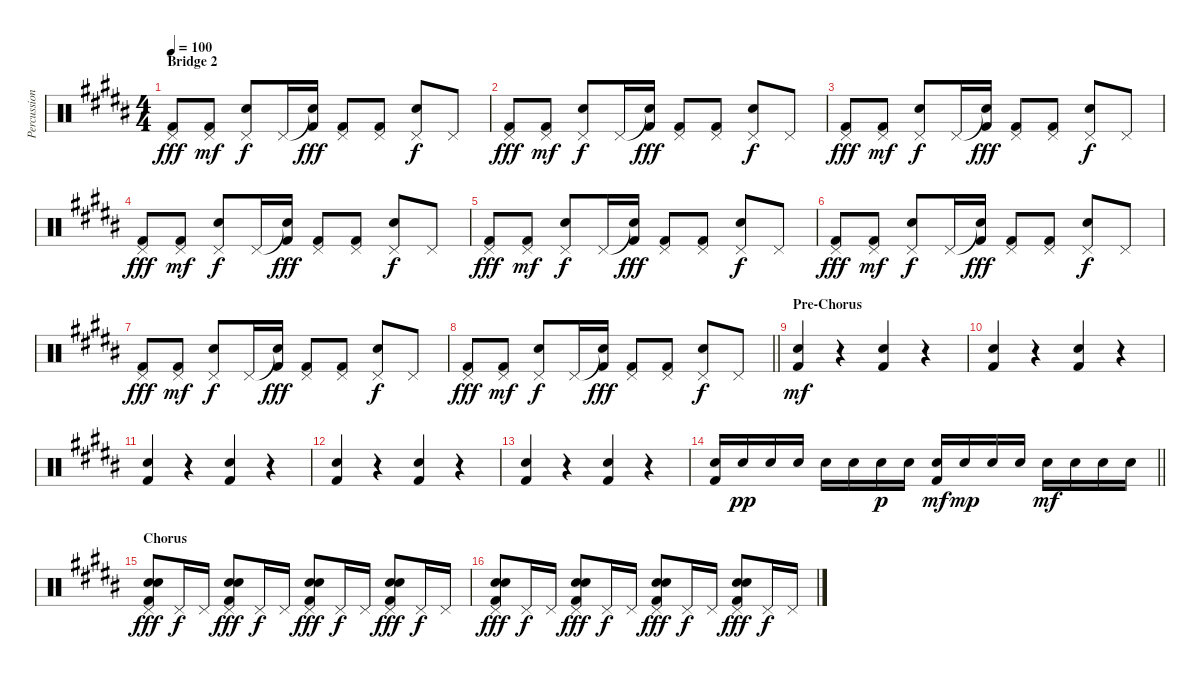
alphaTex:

\track ("Percussion" "Percussion") {instrument percussion}
\staff {score}
\articulation defaults
\ts (4 4)
\section ("" "Bridge 2")
\tempo 100
\clef neutral
\ks b
("Pedal Hi-Hat (hit)" "Kick (hit) 2").8{dy fff} ("Pedal Hi-Hat (hit)" "Kick (hit) 2").8{dy mf} ("Pedal Hi-Hat (hit)" "Snare (hit) 2").8{dy f} "Pedal Hi-Hat (hit)".16 ("Snare (hit)"{t} "Kick (hit) 2").16{dy fff} ("Pedal Hi-Hat (hit)" "Kick (hit) 2").8 ("Pedal Hi-Hat (hit)" "Kick (hit) 2").8 ("Pedal Hi-Hat (hit)" "Snare (hit) 2").8{dy f} "Pedal Hi-Hat (hit)".8 |
("Pedal Hi-Hat (hit)" "Kick (hit) 2").8{dy fff} ("Pedal Hi-Hat (hit)" "Kick (hit) 2").8{dy mf} ("Pedal Hi-Hat (hit)" "Snare (hit) 2").8{dy f} "Pedal Hi-Hat (hit)".16 ("Snare (hit)"{t} "Kick (hit) 2").16{dy fff} ("Pedal Hi-Hat (hit)" "Kick (hit) 2").8 ("Pedal Hi-Hat (hit)" "Kick (hit) 2").8 ("Pedal Hi-Hat (hit)" "Snare (hit) 2").8{dy f} "Pedal Hi-Hat (hit)".8 |
("Pedal Hi-Hat (hit)" "Kick (hit) 2").8{dy fff} ("Pedal Hi-Hat (hit)" "Kick (hit) 2").8{dy mf} ("Pedal Hi-Hat (hit)" "Snare (hit) 2").8{dy f} "Pedal Hi-Hat (hit)".16 ("Snare (hit)"{t} "Kick (hit) 2").16{dy fff} ("Pedal Hi-Hat (hit)" "Kick (hit) 2").8 ("Pedal Hi-Hat (hit)" "Kick (hit) 2").8 ("Pedal Hi-Hat (hit)" "Snare (hit) 2").8{dy f} "Pedal Hi-Hat (hit)".8 |
("Pedal Hi-Hat (hit)" "Kick (hit) 2").8{dy fff} ("Pedal Hi-Hat (hit)" "Kick (hit) 2").8{dy mf} ("Pedal Hi-Hat (hit)" "Snare (hit) 2").8{dy f} "Pedal Hi-Hat (hit)".16 ("Snare (hit)"{t} "Kick (hit) 2").16{dy fff} ("Pedal Hi-Hat (hit)" "Kick (hit) 2").8 ("Pedal Hi-Hat (hit)" "Kick (hit) 2").8 ("Pedal Hi-Hat (hit)" "Snare (hit) 2").8{dy f} "Pedal Hi-Hat (hit)".8 |
("Pedal Hi-Hat (hit)" "Kick (hit) 2").8{dy fff} ("Pedal Hi-Hat (hit)" "Kick (hit) 2").8{dy mf} ("Pedal Hi-Hat (hit)" "Snare (hit) 2").8{dy f} "Pedal Hi-Hat (hit)".16 ("Snare (hit)"{t} "Kick (hit) 2").16{dy fff} ("Pedal Hi-Hat (hit)" "Kick (hit) 2").8 ("Pedal Hi-Hat (hit)" "Kick (hit) 2").8 ("Pedal Hi-Hat (hit)" "Snare (hit) 2").8{dy f} "Pedal Hi-Hat (hit)".8 |
("Pedal Hi-Hat (hit)" "Kick (hit) 2").8{dy fff} ("Pedal Hi-Hat (hit)" "Kick (hit) 2").8{dy mf} ("Pedal Hi-Hat (hit)" "Snare (hit) 2").8{dy f} "Pedal Hi-Hat (hit)".16 ("Snare (hit)"{t} "Kick (hit) 2").16{dy fff} ("Pedal Hi-Hat (hit)" "Kick (hit) 2").8 ("Pedal Hi-Hat (hit)" "Kick (hit) 2").8 ("Pedal Hi-Hat (hit)" "Snare (hit) 2").8{dy f} "Pedal Hi-Hat (hit)".8 |
("Pedal Hi-Hat (hit)" "Kick (hit) 2").8{dy fff} ("Pedal Hi-Hat (hit)" "Kick (hit) 2").8{dy mf} ("Pedal Hi-Hat (hit)" "Snare (hit) 2").8{dy f} "Pedal Hi-Hat (hit)".16 ("Snare (hit)"{t} "Kick (hit) 2").16{dy fff} ("Pedal Hi-Hat (hit)" "Kick (hit) 2").8 ("Pedal Hi-Hat (hit)" "Kick (hit) 2").8 ("Pedal Hi-Hat (hit)" "Snare (hit) 2").8{dy f} "Pedal Hi-Hat (hit)".8 |
\barLineRight lightlight
("Pedal Hi-Hat (hit)" "Kick (hit) 2").8{dy fff} ("Pedal Hi-Hat (hit)" "Kick (hit) 2").8{dy mf} ("Pedal Hi-Hat (hit)" "Snare (hit) 2").8{dy f} "Pedal Hi-Hat (hit)".16 ("Snare (hit)"{t} "Kick (hit) 2").16{dy fff} ("Pedal Hi-Hat (hit)" "Kick (hit) 2").8 ("Pedal Hi-Hat (hit)" "Kick (hit) 2").8 ("Pedal Hi-Hat (hit)" "Snare (hit) 2").8{dy f} "Pedal Hi-Hat (hit)".8 |
\section ("" "Pre-Chorus")
("Snare (hit) 2" "Kick (hit) 2").4{dy mf} r.4 ("Snare (hit) 2" "Kick (hit) 2").4 r.4 |
("Snare (hit) 2" "Kick (hit) 2").4 r.4 ("Snare (hit) 2" "Kick (hit) 2").4 r.4 |
("Snare (hit) 2" "Kick (hit) 2").4 r.4 ("Snare (hit) 2" "Kick (hit) 2").4 r.4 |
("Snare (hit) 2" "Kick (hit) 2").4 r.4 ("Snare (hit) 2" "Kick (hit) 2").4 r.4 |
("Snare (hit) 2" "Kick (hit) 2").4 r.4 ("Snare (hit) 2" "Kick (hit) 2").4 r.4 |
\barLineRight lightlight
("Snare (hit) 2" "Kick (hit) 2").16 "Snare (hit) 2".16{dy pp} "Snare (hit) 2".16 "Snare (hit) 2".16 "Snare (hit) 2".16 "Snare (hit) 2".16 "Snare (hit) 2".16{dy p} "Snare (hit) 2".16 ("Snare (hit) 2" "Kick (hit) 2").16{dy mf} "Snare (hit) 2".16{dy mp} "Snare (hit) 2".16 "Snare (hit) 2".16 "Snare (hit) 2".16{dy mf} "Snare (hit) 2".16 "Snare (hit) 2".16 "Snare (hit) 2".16 |
\section ("" "Chorus")
("Pedal Hi-Hat (hit)" "Snare (hit) 2" "Electric Snare (hit)" "Kick (hit) 2").8{dy fff} "Pedal Hi-Hat (hit)".16{dy f} "Pedal Hi-Hat (hit)".16 ("Pedal Hi-Hat (hit)" "Snare (hit) 2" "Electric Snare (hit)" "Kick (hit) 2").8{dy fff} "Pedal Hi-Hat (hit)".16{dy f} "Pedal Hi-Hat (hit)".16 ("Pedal Hi-Hat (hit)" "Snare (hit) 2" "Electric Snare (hit)" "Kick (hit) 2").8{dy fff} "Pedal Hi-Hat (hit)".16{dy f} "Pedal Hi-Hat (hit)".16 ("Pedal Hi-Hat (hit)" "Snare (hit) 2" "Electric Snare (hit)" "Kick (hit) 2").8{dy fff} "Pedal Hi-Hat (hit)".16{dy f} "Pedal Hi-Hat (hit)".16 |
("Pedal Hi-Hat (hit)" "Snare (hit) 2" "Electric Snare (hit)" "Kick (hit) 2").8{dy fff} "Pedal Hi-Hat (hit)".16{dy f} "Pedal Hi-Hat (hit)".16 ("Pedal Hi-Hat (hit)" "Snare (hit) 2" "Electric Snare (hit)" "Kick (hit) 2").8{dy fff} "Pedal Hi-Hat (hit)".16{dy f} "Pedal Hi-Hat (hit)".16 ("Pedal Hi-Hat (hit)" "Snare (hit) 2" "Electric Snare (hit)" "Kick (hit) 2").8{dy fff} "Pedal Hi-Hat (hit)".16{dy f} "Pedal Hi-Hat (hit)".16 ("Pedal Hi-Hat (hit)" "Snare (hit) 2" "Electric Snare (hit)" "Kick (hit) 2").8{dy fff} "Pedal Hi-Hat (hit)".16{dy f} "Pedal Hi-Hat (hit)".16
